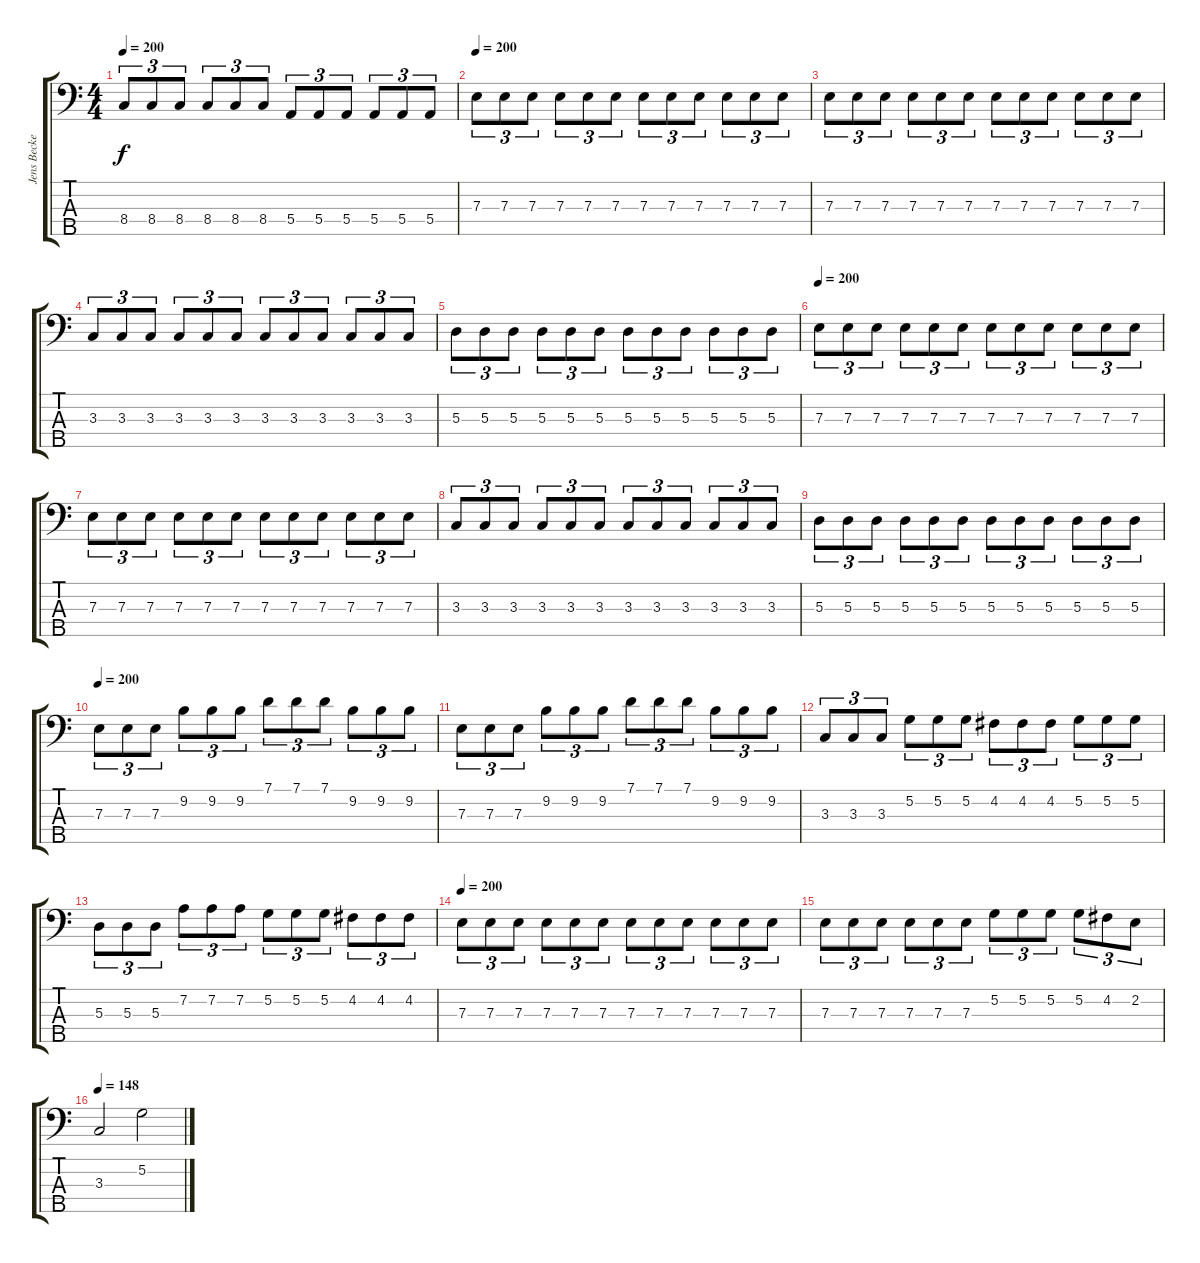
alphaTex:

\track ("Jens Becker" "Jens Becke") {instrument electricbassfinger}
\staff {score tabs}
\tuning (G2 D2 A1 E1 B0) {hide}
\ts (4 4)
\tempo 200
\clef f4
\ks c
8.4.8{tu (3 2) dy f} 8.4.8{tu (3 2)} 8.4.8{tu (3 2)} 8.4.8{tu (3 2)} 8.4.8{tu (3 2)} 8.4.8{tu (3 2)} 5.4.8{tu (3 2)} 5.4.8{tu (3 2)} 5.4.8{tu (3 2)} 5.4.8{tu (3 2)} 5.4.8{tu (3 2)} 5.4.8{tu (3 2)} |
\tempo 200
7.3.8{tu (3 2)} 7.3.8{tu (3 2)} 7.3.8{tu (3 2)} 7.3.8{tu (3 2)} 7.3.8{tu (3 2)} 7.3.8{tu (3 2)} 7.3.8{tu (3 2)} 7.3.8{tu (3 2)} 7.3.8{tu (3 2)} 7.3.8{tu (3 2)} 7.3.8{tu (3 2)} 7.3.8{tu (3 2)} |
7.3.8{tu (3 2)} 7.3.8{tu (3 2)} 7.3.8{tu (3 2)} 7.3.8{tu (3 2)} 7.3.8{tu (3 2)} 7.3.8{tu (3 2)} 7.3.8{tu (3 2)} 7.3.8{tu (3 2)} 7.3.8{tu (3 2)} 7.3.8{tu (3 2)} 7.3.8{tu (3 2)} 7.3.8{tu (3 2)} |
3.3.8{tu (3 2)} 3.3.8{tu (3 2)} 3.3.8{tu (3 2)} 3.3.8{tu (3 2)} 3.3.8{tu (3 2)} 3.3.8{tu (3 2)} 3.3.8{tu (3 2)} 3.3.8{tu (3 2)} 3.3.8{tu (3 2)} 3.3.8{tu (3 2)} 3.3.8{tu (3 2)} 3.3.8{tu (3 2)} |
5.3.8{tu (3 2)} 5.3.8{tu (3 2)} 5.3.8{tu (3 2)} 5.3.8{tu (3 2)} 5.3.8{tu (3 2)} 5.3.8{tu (3 2)} 5.3.8{tu (3 2)} 5.3.8{tu (3 2)} 5.3.8{tu (3 2)} 5.3.8{tu (3 2)} 5.3.8{tu (3 2)} 5.3.8{tu (3 2)} |
\tempo 200
7.3.8{tu (3 2)} 7.3.8{tu (3 2)} 7.3.8{tu (3 2)} 7.3.8{tu (3 2)} 7.3.8{tu (3 2)} 7.3.8{tu (3 2)} 7.3.8{tu (3 2)} 7.3.8{tu (3 2)} 7.3.8{tu (3 2)} 7.3.8{tu (3 2)} 7.3.8{tu (3 2)} 7.3.8{tu (3 2)} |
7.3.8{tu (3 2)} 7.3.8{tu (3 2)} 7.3.8{tu (3 2)} 7.3.8{tu (3 2)} 7.3.8{tu (3 2)} 7.3.8{tu (3 2)} 7.3.8{tu (3 2)} 7.3.8{tu (3 2)} 7.3.8{tu (3 2)} 7.3.8{tu (3 2)} 7.3.8{tu (3 2)} 7.3.8{tu (3 2)} |
3.3.8{tu (3 2)} 3.3.8{tu (3 2)} 3.3.8{tu (3 2)} 3.3.8{tu (3 2)} 3.3.8{tu (3 2)} 3.3.8{tu (3 2)} 3.3.8{tu (3 2)} 3.3.8{tu (3 2)} 3.3.8{tu (3 2)} 3.3.8{tu (3 2)} 3.3.8{tu (3 2)} 3.3.8{tu (3 2)} |
5.3.8{tu (3 2)} 5.3.8{tu (3 2)} 5.3.8{tu (3 2)} 5.3.8{tu (3 2)} 5.3.8{tu (3 2)} 5.3.8{tu (3 2)} 5.3.8{tu (3 2)} 5.3.8{tu (3 2)} 5.3.8{tu (3 2)} 5.3.8{tu (3 2)} 5.3.8{tu (3 2)} 5.3.8{tu (3 2)} |
\tempo 200
7.3.8{tu (3 2)} 7.3.8{tu (3 2)} 7.3.8{tu (3 2)} 9.2.8{tu (3 2)} 9.2.8{tu (3 2)} 9.2.8{tu (3 2)} 7.1.8{tu (3 2)} 7.1.8{tu (3 2)} 7.1.8{tu (3 2)} 9.2.8{tu (3 2)} 9.2.8{tu (3 2)} 9.2.8{tu (3 2)} |
7.3.8{tu (3 2)} 7.3.8{tu (3 2)} 7.3.8{tu (3 2)} 9.2.8{tu (3 2)} 9.2.8{tu (3 2)} 9.2.8{tu (3 2)} 7.1.8{tu (3 2)} 7.1.8{tu (3 2)} 7.1.8{tu (3 2)} 9.2.8{tu (3 2)} 9.2.8{tu (3 2)} 9.2.8{tu (3 2)} |
3.3.8{tu (3 2)} 3.3.8{tu (3 2)} 3.3.8{tu (3 2)} 5.2.8{tu (3 2)} 5.2.8{tu (3 2)} 5.2.8{tu (3 2)} 4.2.8{tu (3 2)} 4.2.8{tu (3 2)} 4.2.8{tu (3 2)} 5.2.8{tu (3 2)} 5.2.8{tu (3 2)} 5.2.8{tu (3 2)} |
5.3.8{tu (3 2)} 5.3.8{tu (3 2)} 5.3.8{tu (3 2)} 7.2.8{tu (3 2)} 7.2.8{tu (3 2)} 7.2.8{tu (3 2)} 5.2.8{tu (3 2)} 5.2.8{tu (3 2)} 5.2.8{tu (3 2)} 4.2.8{tu (3 2)} 4.2.8{tu (3 2)} 4.2.8{tu (3 2)} |
\tempo 200
7.3.8{tu (3 2)} 7.3.8{tu (3 2)} 7.3.8{tu (3 2)} 7.3.8{tu (3 2)} 7.3.8{tu (3 2)} 7.3.8{tu (3 2)} 7.3.8{tu (3 2)} 7.3.8{tu (3 2)} 7.3.8{tu (3 2)} 7.3.8{tu (3 2)} 7.3.8{tu (3 2)} 7.3.8{tu (3 2)} |
7.3.8{tu (3 2)} 7.3.8{tu (3 2)} 7.3.8{tu (3 2)} 7.3.8{tu (3 2)} 7.3.8{tu (3 2)} 7.3.8{tu (3 2)} 5.2.8{tu (3 2)} 5.2.8{tu (3 2)} 5.2.8{tu (3 2)} 5.2.8{tu (3 2)} 4.2.8{tu (3 2)} 2.2.8{tu (3 2)} |
\tempo 148
3.3.2 5.2.2
